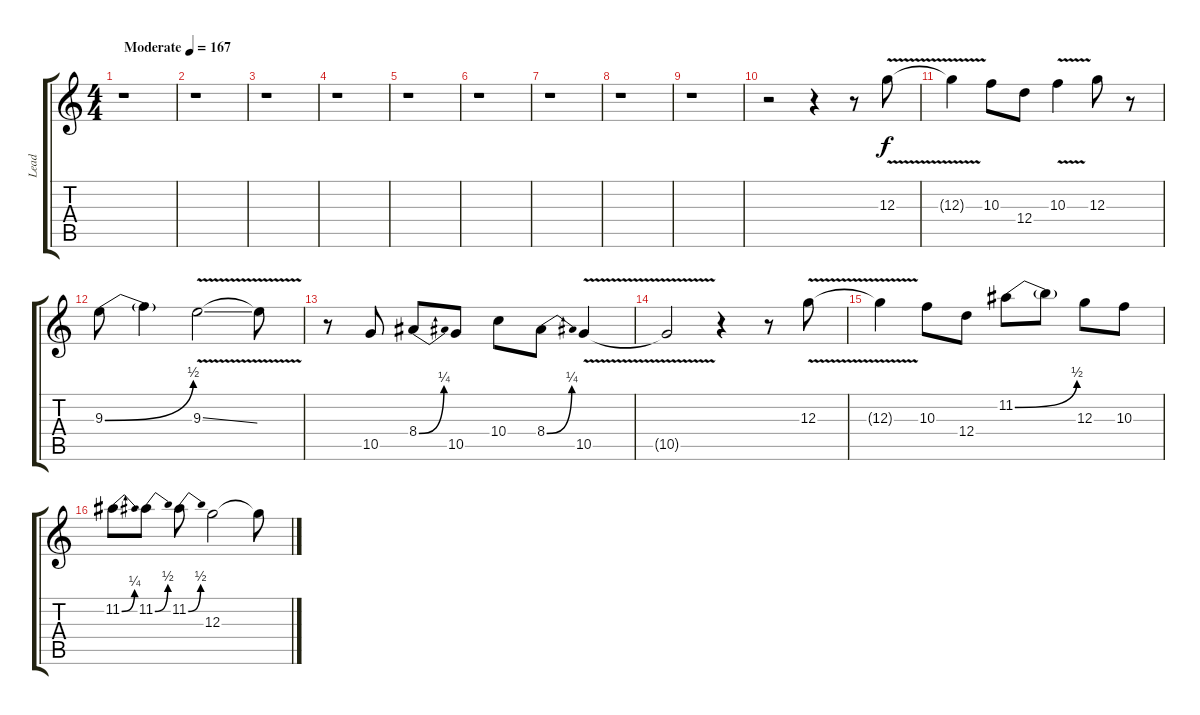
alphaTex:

\track ("Lead" "Lead") {instrument distortionguitar}
\staff {score tabs}
\tuning (E4 B3 G3 D3 A2 E2) {hide}
\ts (4 4)
\tempo (167 "Moderate")
\clef g2
\ks c
r.1{dy f instrument distortionguitar} |
r.1 |
r.1 |
r.1 |
r.1 |
r.1 |
r.1 |
r.1 |
r.1 |
r.2 r.4 r.8 12.3{v}.8 |
12.3{t}.4 10.3.8 12.4.8 10.3{v}.4 12.3.8 r.8 |
9.3{be (bend 0 0 60 2)}.8 9.3{t}.4 9.3{v ss}.2 9.3{t}.8 |
r.8 10.5.8 8.4{be (bend 0 0 60 1)}.8 10.5.8 10.4.8 8.4{be (bend 0 0 60 1)}.8 10.5{v}.4 |
10.5{t}.2 r.4 r.8 12.3{v}.8 |
12.3{t}.4 10.3.8 12.4.8 11.2{be (bend 0 0 60 2)}.8 11.2{t}.8 12.3.8 10.3.8 |
11.2{be (bend 0 0 60 1)}.8 11.2{be (bend 0 0 60 2)}.8 11.2{be (bend 0 0 60 2)}.8 12.3.2 12.3{t}.8
